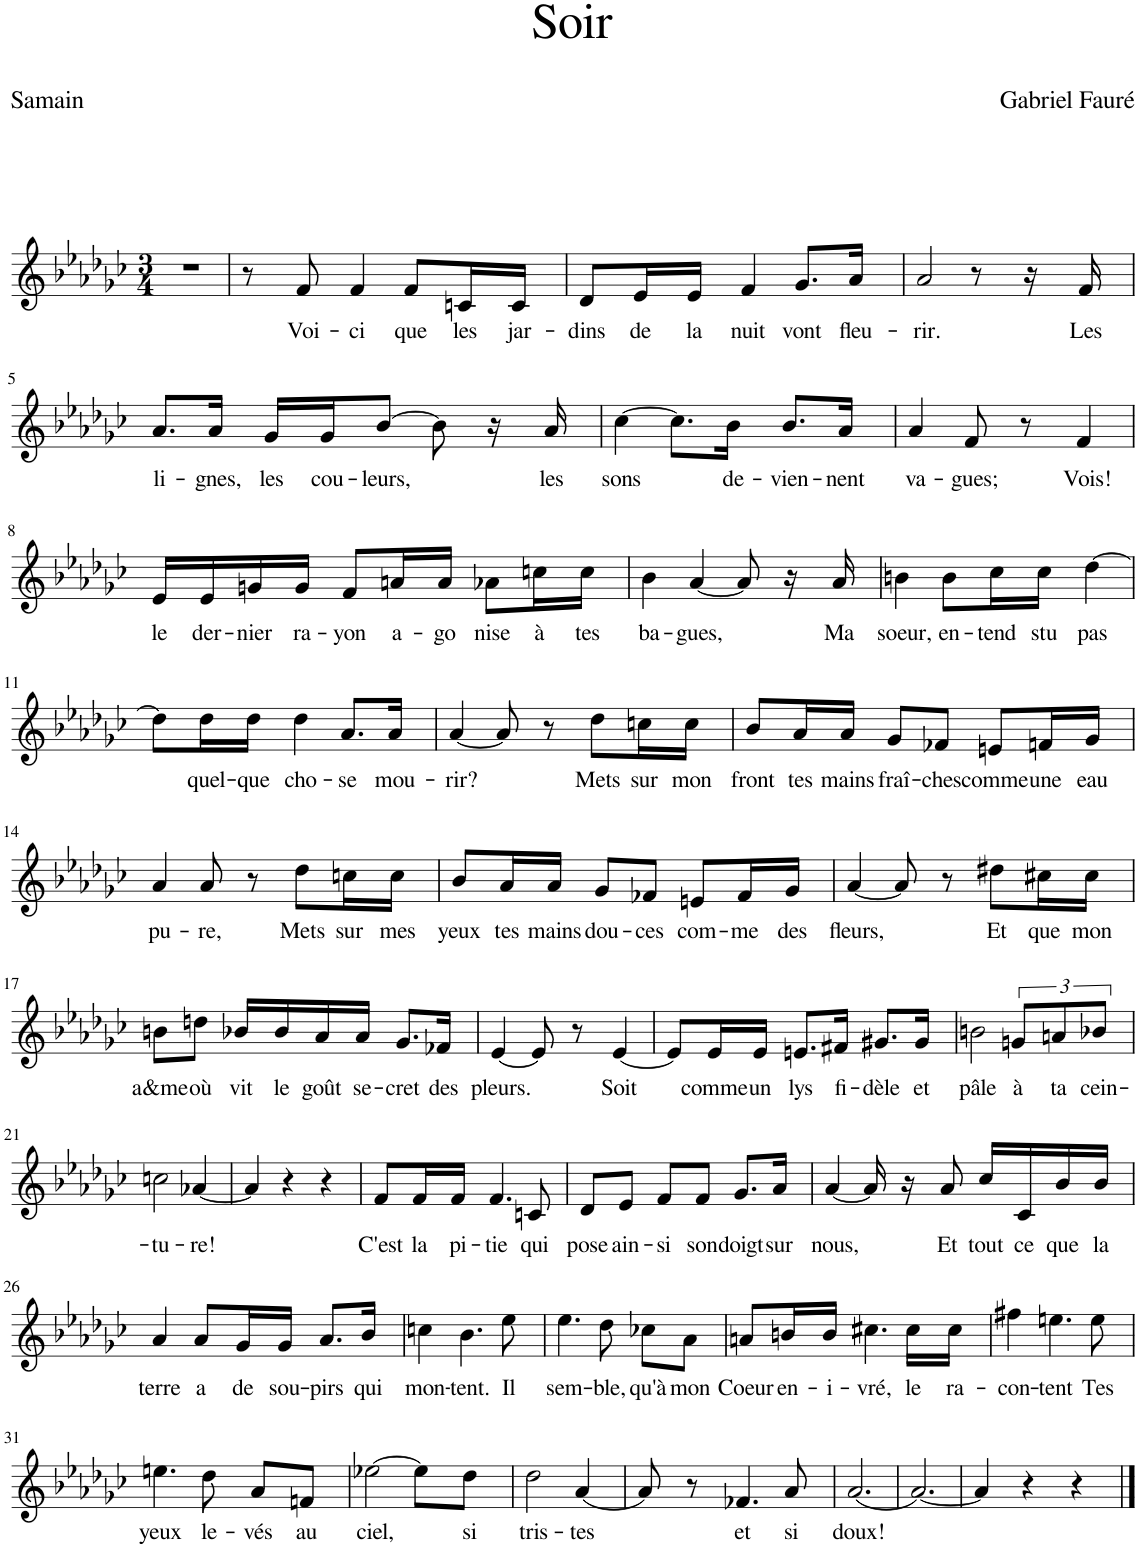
**kern	**text
*part1	*part1
*staff1	*staff1
*I"Piano	*
*I'Pno	*
*clefG2	*
*k[b-e-a-d-g-c-]	*
*M3/4	*
=1	=1
2.r	.
=2	=2
8r	.
!	!LO:LY:b
8f/	Voi-
!	!LO:LY:b
4f/	-ci
!	!LO:LY:b
8f/L	que
!	!LO:LY:b
16cn/L	les
!	!LO:LY:b
16c/JJ	jar-
=3	=3
!	!LO:LY:b
8d-/L	dins
!	!LO:LY:b
16e-/L	de
!	!LO:LY:b
16e-/JJ	la
!	!LO:LY:b
4f/	nuit
!	!LO:LY:b
8.g-/L	vont
!	!LO:LY:b
16a-/Jk	fleu-
=4	=4
!	!LO:LY:b
2a-/	-rir.
8r	.
16r	.
!	!LO:LY:b
16f/	Les
!!LO:LB:g=z
=5	=5
!	!LO:LY:b
8.a-/L	li-
!	!LO:LY:b
16a-/Jk	-gnes,
!	!LO:LY:b
16g-/LL	les
!	!LO:LY:b
16g-/J	cou-
!	!LO:LY:b
[8b-/J	-leurs,
8b-\]	.
16r	.
!	!LO:LY:b
16a-/	les
=6	=6
!	!LO:LY:b
[4cc-\	sons
8.cc-\L]	.
!	!LO:LY:b
16b-\Jk	de-
!	!LO:LY:b
8.b-/L	-vien-
!	!LO:LY:b
16a-/Jk	-nent
=7	=7
!	!LO:LY:b
4a-/	va-
!	!LO:LY:b
8f/	-gues;
8r	.
!	!LO:LY:b
4f/	Vois!
!!LO:LB:g=z
=8	=8
!	!LO:LY:b
16e-/LL	le
!	!LO:LY:b
16e-/	der-
!	!LO:LY:b
16gn/	-nier
!	!LO:LY:b
16g/JJ	ra-
!	!LO:LY:b
8f/L	-yon
!	!LO:LY:b
16an/L	a-
!	!LO:LY:b
16a/JJ	-go
!	!LO:LY:b
8a-X\L	-nise
!	!LO:LY:b
16ccn\L	à
!	!LO:LY:b
16cc\JJ	tes
=9	=9
!	!LO:LY:b
4b-\	ba-
!	!LO:LY:b
[4a-/	-gues,
8a-/]	.
16r	.
!	!LO:LY:b
16a-/	Ma
=10	=10
!	!LO:LY:b
4bn\	soeur,
!	!LO:LY:b
8b\L	en-
!	!LO:LY:b
16cc-\L	-tend
!	!LO:LY:b
16cc-\JJ	stu
!	!LO:LY:b
[4dd-\	pas
!!LO:LB:g=z
=11	=11
8dd-\L]	.
!	!LO:LY:b
16dd-\L	quel-
!	!LO:LY:b
16dd-\JJ	-que
!	!LO:LY:b
4dd-\	cho-
!	!LO:LY:b
8.a-/L	-se
!	!LO:LY:b
16a-/Jk	mou-
=12	=12
!	!LO:LY:b
[4a-/	-rir?
8a-/]	.
8r	.
!	!LO:LY:b
8dd-\L	Mets
!	!LO:LY:b
16ccn\L	sur
!	!LO:LY:b
16cc\JJ	mon
=13	=13
!	!LO:LY:b
8b-/L	front
!	!LO:LY:b
16a-/L	tes
!	!LO:LY:b
16a-/JJ	mains
!	!LO:LY:b
8g-/L	fraî-
!	!LO:LY:b
8f-X/J	-ches
!	!LO:LY:b
8en/L	comme
!	!LO:LY:b
16fn/L	une
!	!LO:LY:b
16g-/JJ	eau
!!LO:LB:g=z
=14	=14
!	!LO:LY:b
4a-/	pu-
!	!LO:LY:b
8a-/	-re,
8r	.
!	!LO:LY:b
8dd-\L	Mets
!	!LO:LY:b
16ccn\L	sur
!	!LO:LY:b
16cc\JJ	mes
=15	=15
!	!LO:LY:b
8b-/L	yeux
!	!LO:LY:b
16a-/L	tes
!	!LO:LY:b
16a-/JJ	mains
!	!LO:LY:b
8g-/L	dou-
!	!LO:LY:b
8f-X/J	-ces
!	!LO:LY:b
8en/L	com-
!	!LO:LY:b
16f-/L	-me
!	!LO:LY:b
16g-/JJ	des
=16	=16
!	!LO:LY:b
[4a-/	fleurs,
8a-/]	.
8r	.
!	!LO:LY:b
8dd#X\L	Et
!	!LO:LY:b
16cc#X\L	que
!	!LO:LY:b
16cc#\JJ	mon
!!LO:LB:g=z
=17	=17
!	!LO:LY:b
8bn\L	a&me
!	!LO:LY:b
8ddn\J	où
!	!LO:LY:b
16b-X/LL	vit
!	!LO:LY:b
16b-/	le
!	!LO:LY:b
16a-/	goût
!	!LO:LY:b
16a-/JJ	se-
!	!LO:LY:b
8.g-/L	-cret
!	!LO:LY:b
16f-X/Jk	des
=18	=18
!	!LO:LY:b
[4e-/	pleurs.
8e-/]	.
8r	.
!	!LO:LY:b
[4e-/	Soit
=19	=19
8e-/L]	.
!	!LO:LY:b
16e-/L	comme
!	!LO:LY:b
16e-/JJ	un
!	!LO:LY:b
8.en/L	lys
!	!LO:LY:b
16f#X/Jk	fi-
!	!LO:LY:b
8.g#X/L	-dèle
!	!LO:LY:b
16g#/Jk	et
=20	=20
!	!LO:LY:b
2bn\	pâle
!	!LO:LY:b
12gn/L	à
!	!LO:LY:b
12an/	ta
!	!LO:LY:b
12b-X/J	cein-
!!LO:LB:g=z
=21	=21
!	!LO:LY:b
2ccn\	-tu-
!	!LO:LY:b
[4a-X/	-re!
=22	=22
4a-/]	.
4r	.
4r	.
=23	=23
!	!LO:LY:b
8f/L	C'est
!	!LO:LY:b
16f/L	la
!	!LO:LY:b
16f/JJ	pi-
!	!LO:LY:b
4.f/	-tie
!	!LO:LY:b
8cn/	qui
=24	=24
!	!LO:LY:b
8d-/L	pose
!	!LO:LY:b
8e-/J	ain-
!	!LO:LY:b
8f/L	-si
!	!LO:LY:b
8f/J	son
!	!LO:LY:b
8.g-/L	doigt
!	!LO:LY:b
16a-/Jk	sur
=25	=25
!	!LO:LY:b
[4a-/	nous,
16a-/]	.
16r	.
!	!LO:LY:b
8a-/	Et
!	!LO:LY:b
16cc-/LL	tout
!	!LO:LY:b
16c-/	ce
!	!LO:LY:b
16b-/	que
!	!LO:LY:b
16b-/JJ	la
!!LO:LB:g=z
=26	=26
!	!LO:LY:b
4a-/	terre
!	!LO:LY:b
8a-/L	a
!	!LO:LY:b
16g-/L	de
!	!LO:LY:b
16g-/JJ	sou-
!	!LO:LY:b
8.a-/L	-pirs
!	!LO:LY:b
16b-/Jk	qui
=27	=27
!	!LO:LY:b
4ccn\	mon-
!	!LO:LY:b
4.b-\	-tent.
!	!LO:LY:b
8ee-\	Il
=28	=28
!	!LO:LY:b
4.ee-\	sem-
!	!LO:LY:b
8dd-\	-ble,
!	!LO:LY:b
8cc-X\L	qu'à
!	!LO:LY:b
8a-\J	mon
=29	=29
!	!LO:LY:b
8an/L	Coeur
!	!LO:LY:b
16bn/L	en-
!	!LO:LY:b
16b/JJ	-i-
!	!LO:LY:b
4.cc#X\	-vré,
!	!LO:LY:b
16cc#\LL	le
!	!LO:LY:b
16cc#\JJ	ra-
=30	=30
!	!LO:LY:b
4ff#X\	-con-
!	!LO:LY:b
4.een\	-tent
!	!LO:LY:b
8ee\	Tes
!!LO:LB:g=z
=31	=31
!	!LO:LY:b
4.een\	yeux
!	!LO:LY:b
8dd-\	le-
!	!LO:LY:b
8a-/L	-vés
!	!LO:LY:b
8fn/J	au
=32	=32
!	!LO:LY:b
[2ee-X\	ciel,
8ee-\L]	.
!	!LO:LY:b
8dd-\J	si
=33	=33
!	!LO:LY:b
2dd-\	tris-
!	!LO:LY:b
[4a-/	-tes
=34	=34
8a-/]	.
8r	.
!	!LO:LY:b
4.f-X/	et
!	!LO:LY:b
8a-/	si
=35	=35
!	!LO:LY:b
[2.a-/	doux!
=36	=36
2.a-/_	.
=37	=37
4a-/]	.
4r	.
4r	.
==	==
*-	*-
